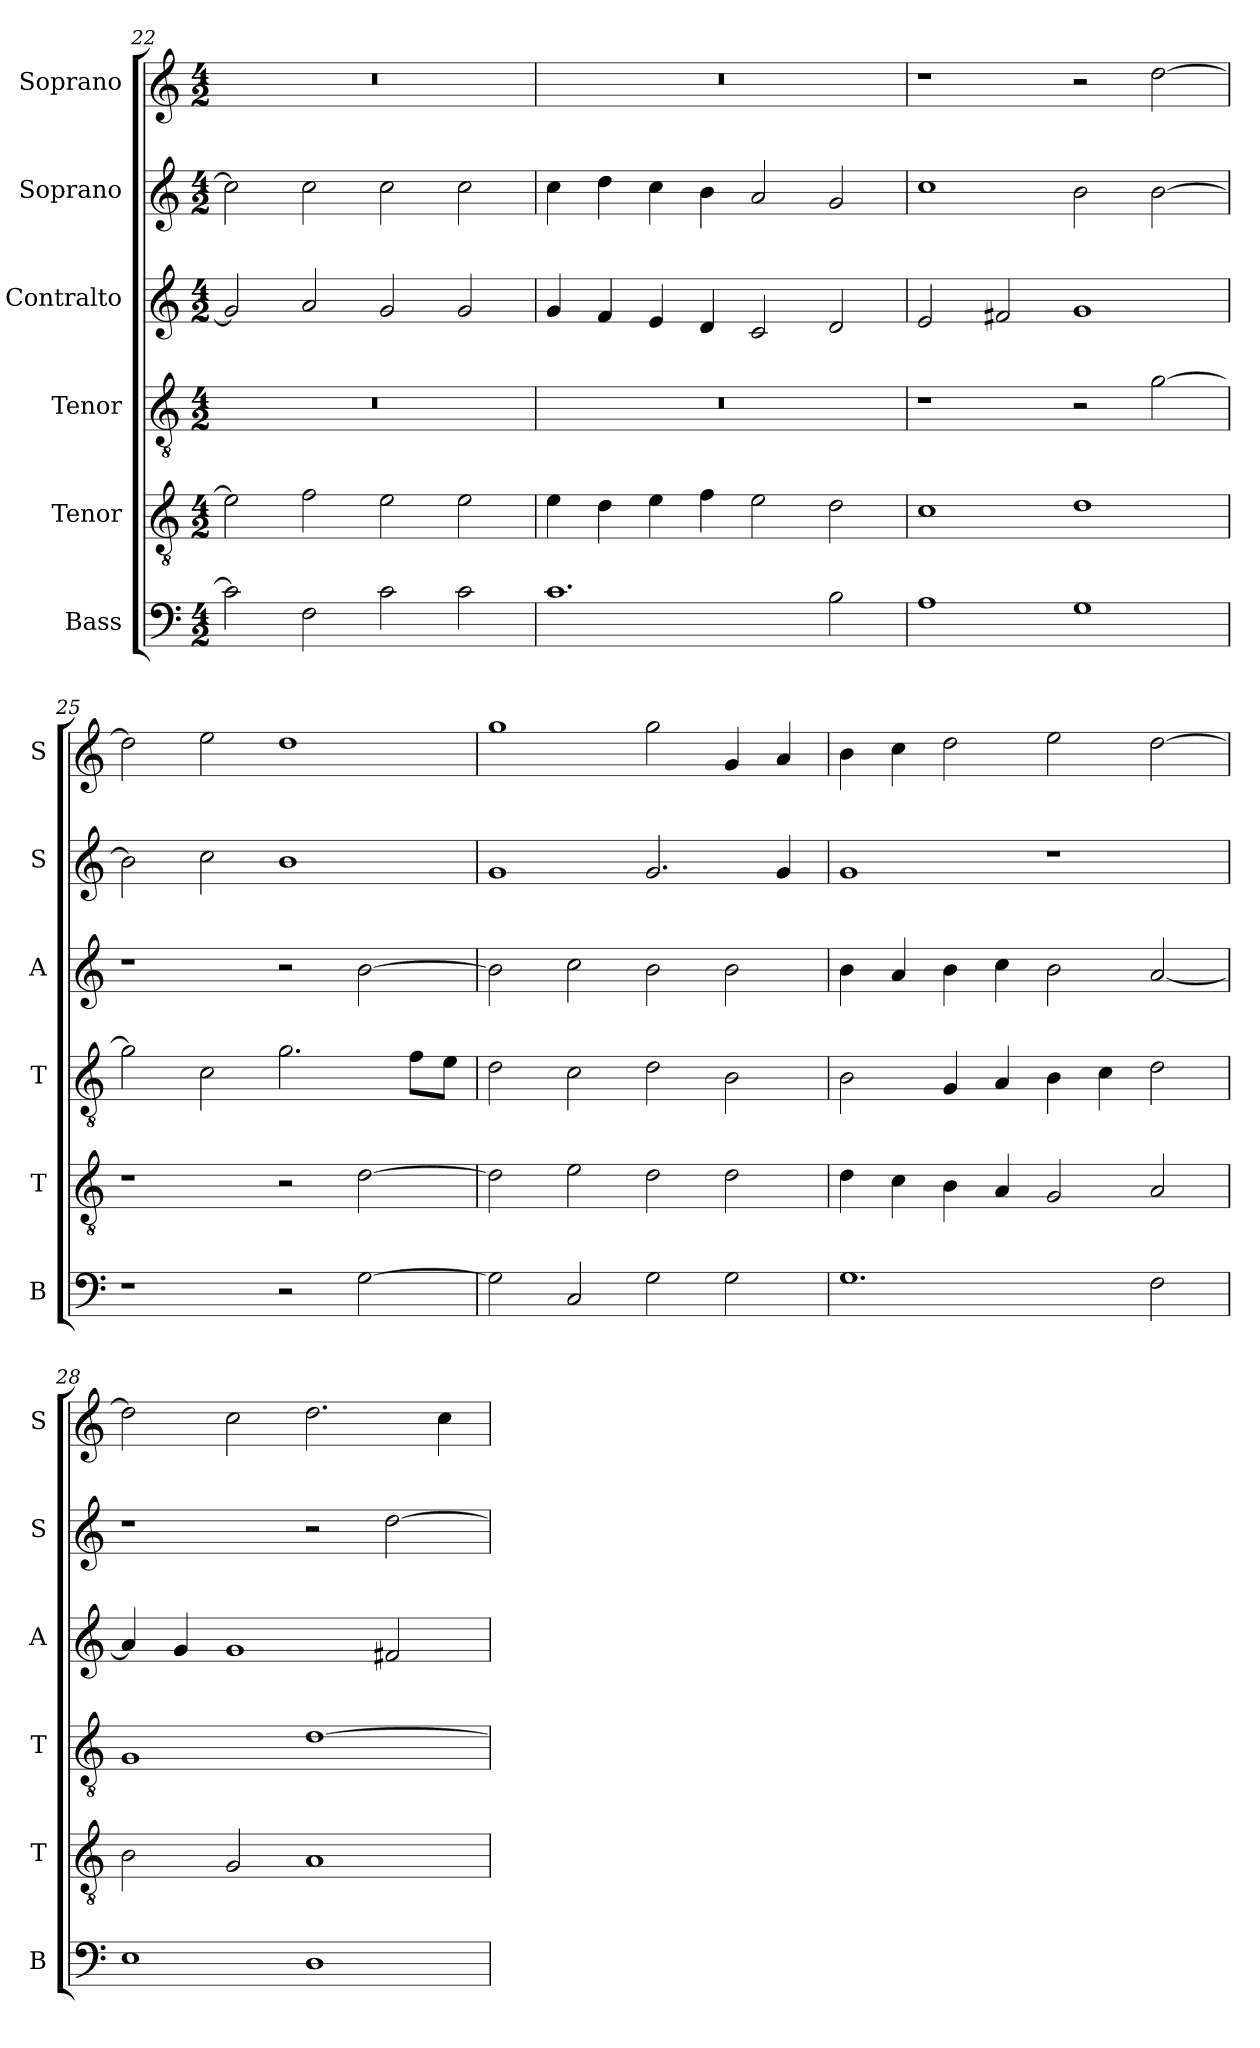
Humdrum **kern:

**kern	**kern	**kern	**kern	**kern	**kern
*part6	*part5	*part4	*part3	*part2	*part1
*staff6	*staff5	*staff4	*staff3	*staff2	*staff1
*I"Bass	*I"Tenor	*I"Tenor	*I"Contralto	*I"Soprano	*I"Soprano
*I'B	*I'T	*I'T	*I'A	*I'S	*I'S
*clefF4	*clefGv2	*clefGv2	*clefG2	*clefG2	*clefG2
*k[]	*k[]	*k[]	*k[]	*k[]	*k[]
*G:mix	*G:mix	*G:mix	*G:mix	*G:mix	*G:mix
*M4/2	*M4/2	*M4/2	*M4/2	*M4/2	*M4/2
=22	=22	=22	=22	=22	=22
2c]	2e]	0r	2g]	2cc]	0r
2F	2f	.	2a	2cc	.
2c	2e	.	2g	2cc	.
2c	2e	.	2g	2cc	.
=23	=23	=23	=23	=23	=23
1.c	4e	0r	4g	4cc	0r
.	4d	.	4f	4dd	.
.	4e	.	4e	4cc	.
.	4f	.	4d	4b	.
.	2e	.	2c	2a	.
2B	2d	.	2d	2g	.
=24	=24	=24	=24	=24	=24
1A	1c	1r	2e	1cc	1r
.	.	.	2f#X	.	.
1G	1d	2r	1g	2b	2r
.	.	[2g	.	[2b	[2dd
=25	=25	=25	=25	=25	=25
1r	1r	2g]	1r	2b]	2dd]
.	.	2c	.	2cc	2ee
2r	2r	2.g	2r	1b	1dd
[2G	[2d	.	[2b	.	.
.	.	8f\L	.	.	.
.	.	8e\J	.	.	.
=26	=26	=26	=26	=26	=26
2G]	2d]	2d	2b]	1g	1gg
2C	2e	2c	2cc	.	.
2G	2d	2d	2b	2.g	2gg
2G	2d	2B	2b	.	4g
.	.	.	.	4g	4a
=27	=27	=27	=27	=27	=27
1.G	4d	2B	4b	1g	4b
.	4c	.	4a	.	4cc
.	4B	4G	4b	.	2dd
.	4A	4A	4cc	.	.
.	2G	4B	2b	1r	2ee
.	.	4c	.	.	.
2F	2A	2d	[2a	.	[2dd
=28	=28	=28	=28	=28	=28
1E	2B	1G	4a]	1r	2dd]
.	.	.	4g	.	.
.	2G	.	1g	.	2cc
1D	1A	[1d	.	2r	2.dd
.	.	.	2f#X	[2dd	.
.	.	.	.	.	4cc
=	=	=	=	=	=
*-	*-	*-	*-	*-	*-
